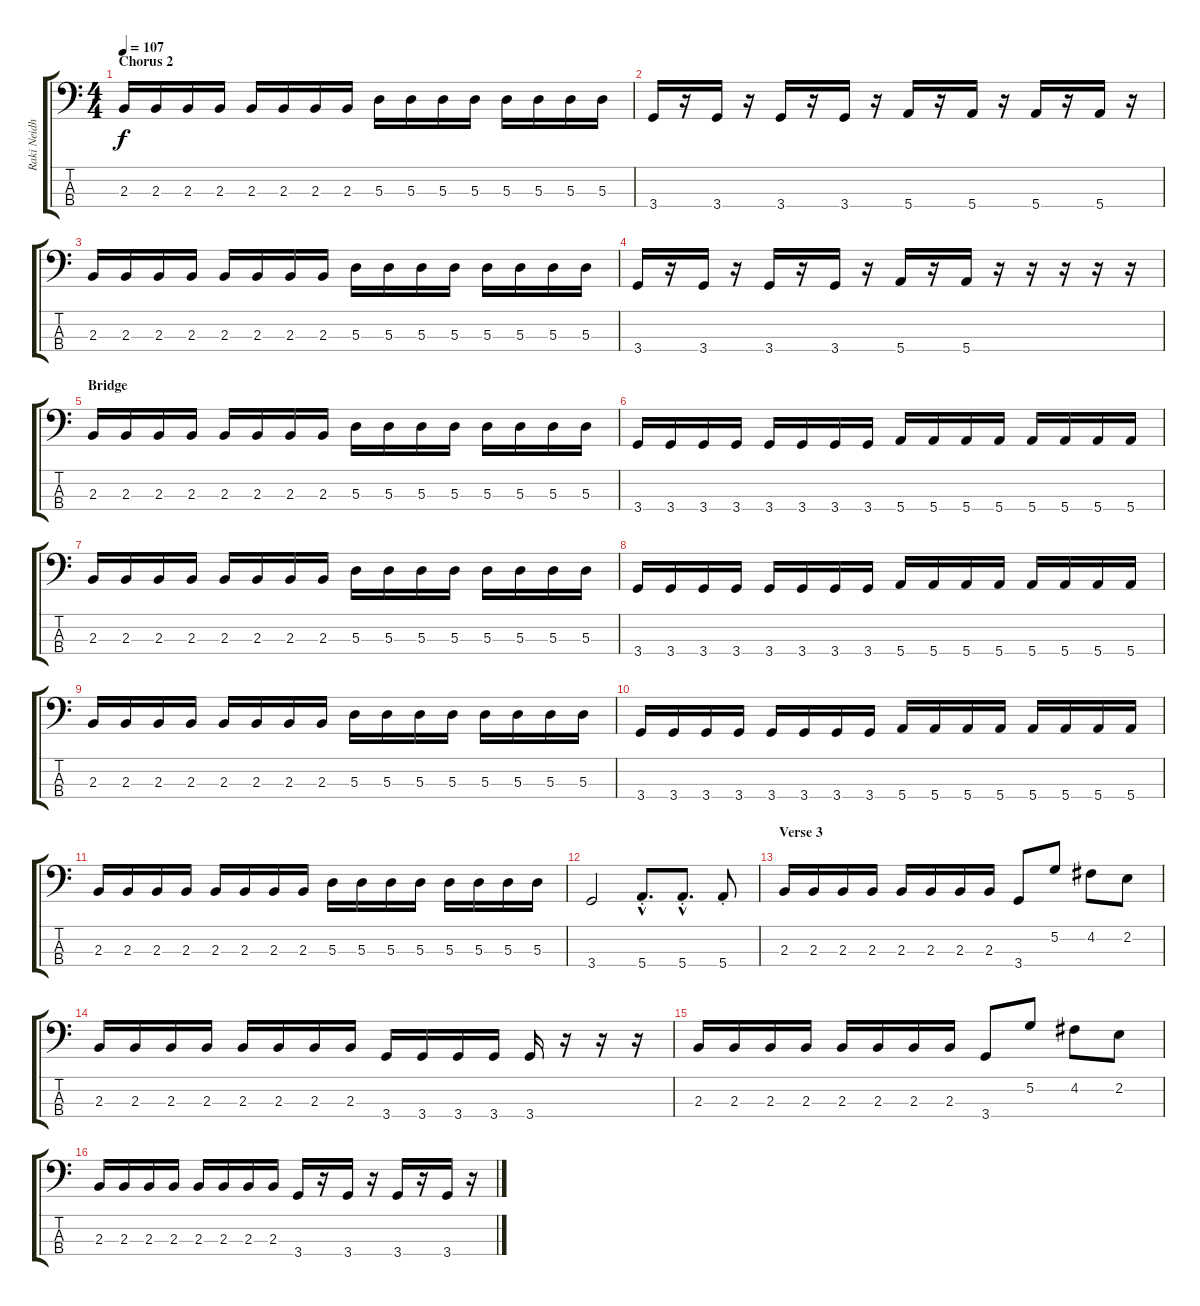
\track ("Raki Neidhardt" "Raki Neidh") {instrument electricbassfinger}
\staff {score tabs}
\tuning (G2 D2 A1 E1) {hide}
\ts (4 4)
\section ("" "Chorus 2")
\tempo 107
\clef f4
\ks c
2.3.16{dy f} 2.3.16 2.3.16 2.3.16 2.3.16 2.3.16 2.3.16 2.3.16 5.3.16 5.3.16 5.3.16 5.3.16 5.3.16 5.3.16 5.3.16 5.3.16 |
3.4.16 r.16 3.4.16 r.16 3.4.16 r.16 3.4.16 r.16 5.4.16 r.16 5.4.16 r.16 5.4.16 r.16 5.4.16 r.16 |
2.3.16 2.3.16 2.3.16 2.3.16 2.3.16 2.3.16 2.3.16 2.3.16 5.3.16 5.3.16 5.3.16 5.3.16 5.3.16 5.3.16 5.3.16 5.3.16 |
3.4.16 r.16 3.4.16 r.16 3.4.16 r.16 3.4.16 r.16 5.4.16 r.16 5.4.16 r.16 r.16 r.16 r.16 r.16 |
\section ("" "Bridge")
2.3.16 2.3.16 2.3.16 2.3.16 2.3.16 2.3.16 2.3.16 2.3.16 5.3.16 5.3.16 5.3.16 5.3.16 5.3.16 5.3.16 5.3.16 5.3.16 |
3.4.16 3.4.16 3.4.16 3.4.16 3.4.16 3.4.16 3.4.16 3.4.16 5.4.16 5.4.16 5.4.16 5.4.16 5.4.16 5.4.16 5.4.16 5.4.16 |
2.3.16 2.3.16 2.3.16 2.3.16 2.3.16 2.3.16 2.3.16 2.3.16 5.3.16 5.3.16 5.3.16 5.3.16 5.3.16 5.3.16 5.3.16 5.3.16 |
3.4.16 3.4.16 3.4.16 3.4.16 3.4.16 3.4.16 3.4.16 3.4.16 5.4.16 5.4.16 5.4.16 5.4.16 5.4.16 5.4.16 5.4.16 5.4.16 |
2.3.16 2.3.16 2.3.16 2.3.16 2.3.16 2.3.16 2.3.16 2.3.16 5.3.16 5.3.16 5.3.16 5.3.16 5.3.16 5.3.16 5.3.16 5.3.16 |
3.4.16 3.4.16 3.4.16 3.4.16 3.4.16 3.4.16 3.4.16 3.4.16 5.4.16 5.4.16 5.4.16 5.4.16 5.4.16 5.4.16 5.4.16 5.4.16 |
2.3.16 2.3.16 2.3.16 2.3.16 2.3.16 2.3.16 2.3.16 2.3.16 5.3.16 5.3.16 5.3.16 5.3.16 5.3.16 5.3.16 5.3.16 5.3.16 |
3.4.2 5.4{hac st}.8{d} 5.4{hac st}.8{d} 5.4{st}.8 |
\section ("" "Verse 3")
2.3.16 2.3.16 2.3.16 2.3.16 2.3.16 2.3.16 2.3.16 2.3.16 3.4.8 5.2.8 4.2.8 2.2.8 |
2.3.16 2.3.16 2.3.16 2.3.16 2.3.16 2.3.16 2.3.16 2.3.16 3.4.16 3.4.16 3.4.16 3.4.16 3.4.16 r.16 r.16 r.16 |
2.3.16 2.3.16 2.3.16 2.3.16 2.3.16 2.3.16 2.3.16 2.3.16 3.4.8 5.2.8 4.2.8 2.2.8 |
2.3.16 2.3.16 2.3.16 2.3.16 2.3.16 2.3.16 2.3.16 2.3.16 3.4.16 r.16 3.4.16 r.16 3.4.16 r.16 3.4.16 r.16
